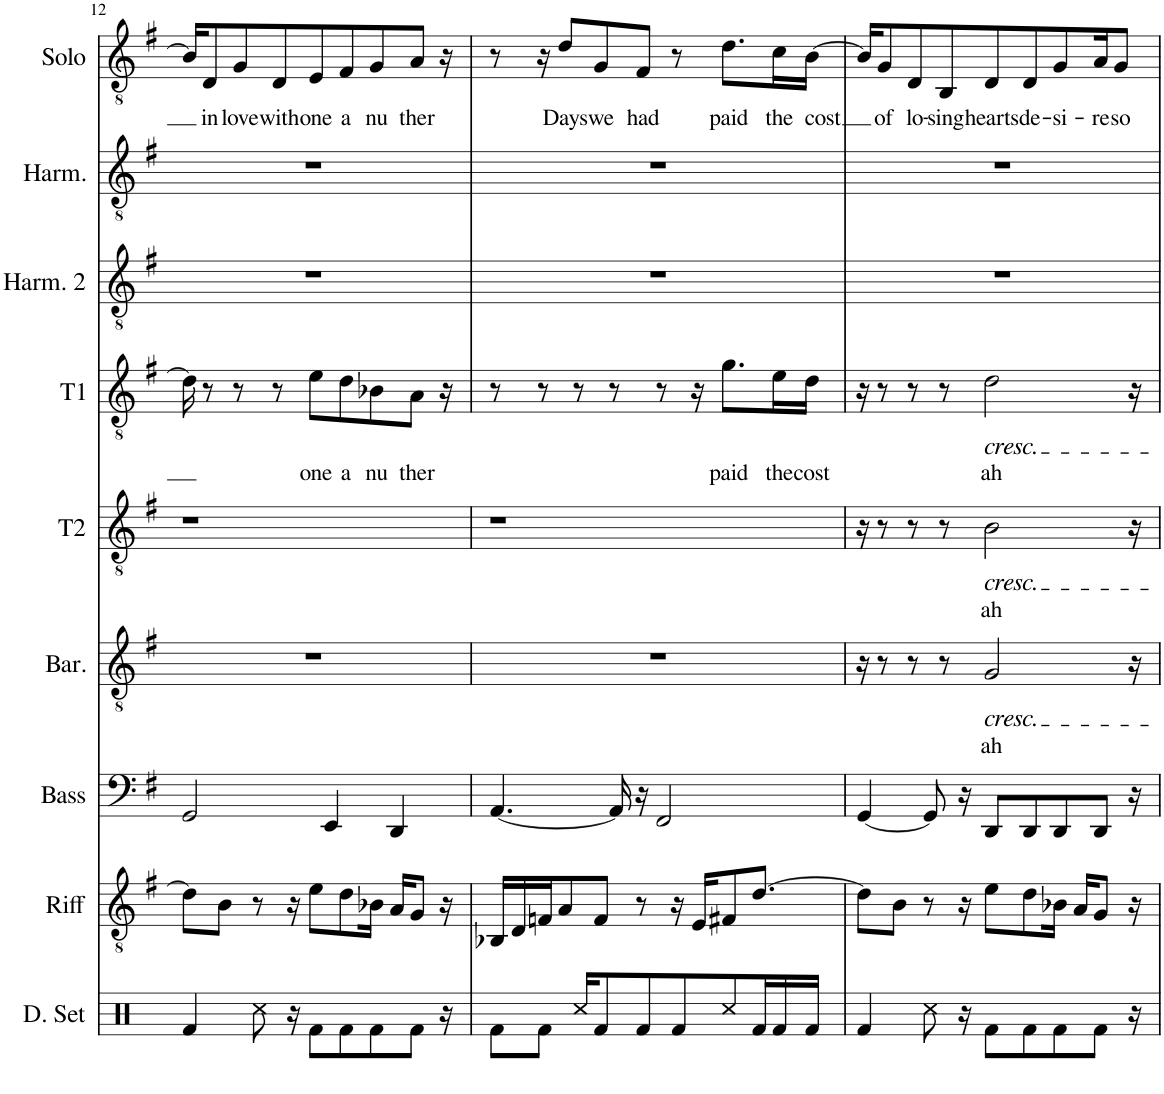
**kern	**kern	**kern	**kern	**text	**kern	**text	**kern	**text	**kern	**kern	**kern	**text
*part9	*part8	*part7	*part6	*part6	*part5	*part5	*part4	*part4	*part3	*part2	*part1	*part1
*staff9	*staff8	*staff7	*staff6	*staff6	*staff5	*staff5	*staff4	*staff4	*staff3	*staff2	*staff1	*staff1
*I"Drumset	*I"Riff	*I"Bass	*I"Baritone	*	*I"Tenor II	*	*I"Tenor I	*	*I"Harmony II	*I"Harmony I	*I"Solo	*
*I'D. Set	*I'Riff	*I'Bass	*I'Bar.	*	*I'T2	*	*I'T1	*	*I'Harm. 2	*I'Harm.	*I'Solo	*
!!LO:PB:g=z
*clefX	*clefGv2	*clefF4	*clefGv2	*	*clefGv2	*	*clefGv2	*	*clefGv2	*clefGv2	*clefGv2	*
*k[]	*k[f#]	*k[f#]	*k[f#]	*	*k[f#]	*	*k[f#]	*	*k[f#]	*k[f#]	*k[f#]	*
*M4/4	*M4/4	*M4/4	*M4/4	*	*M4/4	*	*M4/4	*	*M4/4	*M4/4	*M4/4	*
=12	=12	=12	=12	=12	=12	=12	=12	=12	=12	=12	=12	=12
4Rf/	8d\L]	2GG/	1r	.	1r	.	16d\]	.	1r	1r	16B/KL]	.
!	!	!	!	!	!	!	!	!	!	!	!	!LO:LY:b
.	.	.	.	.	.	.	8r	.	.	.	8D/	in
.	8B\J	.	.	.	.	.	.	.	.	.	.	.
!	!	!	!	!	!	!	!	!	!	!	!	!LO:LY:b
.	.	.	.	.	.	.	8r	.	.	.	8G/	love
8Rcc\	8r	.	.	.	.	.	.	.	.	.	.	.
!	!	!	!	!	!	!	!	!	!	!	!	!LO:LY:b
.	.	.	.	.	.	.	8r	.	.	.	8D/	with
16r	16r	.	.	.	.	.	.	.	.	.	.	.
!	!	!	!	!	!	!	!	!LO:LY:b	!	!	!	!LO:LY:b
8Rf\L	8e\L	.	.	.	.	.	8e\L	one	.	.	8E/	one
.	.	4EE/	.	.	.	.	.	.	.	.	.	.
!	!	!	!	!	!	!	!	!LO:LY:b	!	!	!	!LO:LY:b
8Rf\	8d\	.	.	.	.	.	8d\	a	.	.	8F#/	a
!	!	!	!	!	!	!	!	!LO:LY:b	!	!	!	!LO:LY:b
8Rf\	16B-X\Jk	.	.	.	.	.	8B-X\	nu	.	.	8G/	nu
.	16A/KL	4DD/	.	.	.	.	.	.	.	.	.	.
!	!	!	!	!	!	!	!	!LO:LY:b	!	!	!	!LO:LY:b
8Rf\J	8G/J	.	.	.	.	.	8A\J	ther	.	.	8A/J	ther
16r	16r	.	.	.	.	.	16r	.	.	.	16r	.
=13	=13	=13	=13	=13	=13	=13	=13	=13	=13	=13	=13	=13
8Rf\L	16BB-X/LL	[4.AA/	1r	.	1r	.	8r	.	1r	1r	8r	.
.	16D/	.	.	.	.	.	.	.	.	.	.	.
8Rf\J	16Fn/J	.	.	.	.	.	8r	.	.	.	16r	.
!	!	!	!	!	!	!	!	!	!	!	!	!LO:LY:b
.	8A/	.	.	.	.	.	.	.	.	.	8d/L	Days
16Rcc/KL	.	.	.	.	.	.	8r	.	.	.	.	.
!	!	!	!	!	!	!	!	!	!	!	!	!LO:LY:b
8Rf/	8F/J	.	.	.	.	.	.	.	.	.	8G/	we
.	.	16AA/]	.	.	.	.	8r	.	.	.	.	.
!	!	!	!	!	!	!	!	!	!	!	!	!LO:LY:b
8Rf/	8r	16r	.	.	.	.	.	.	.	.	8F#/J	had
.	.	2FF#/	.	.	.	.	8r	.	.	.	.	.
8Rf/	16r	.	.	.	.	.	.	.	.	.	8r	.
.	16E/KL	.	.	.	.	.	16r	.	.	.	.	.
!	!	!	!	!	!	!	!	!LO:LY:b	!	!	!	!LO:LY:b
8Rcc/	8F#X/	.	.	.	.	.	8.g\L	paid	.	.	8.d\L	paid
16Rf/L	[8.d/J	.	.	.	.	.	.	.	.	.	.	.
!	!	!	!	!	!	!	!	!LO:LY:b	!	!	!	!LO:LY:b
16Rf/	.	.	.	.	.	.	16e\L	the	.	.	16c\L	the
!	!	!	!	!	!	!	!	!LO:LY:b	!	!	!	!LO:LY:b
16Rf/JJ	.	.	.	.	.	.	16d\JJ	cost	.	.	[16B\JJ	cost
=14	=14	=14	=14	=14	=14	=14	=14	=14	=14	=14	=14	=14
4Rf/	8d\L]	[4GG/	16r	.	16r	.	16r	.	1r	1r	16B/KL]	.
!	!	!	!	!	!	!	!	!	!	!	!	!LO:LY:b
.	.	.	8r	.	8r	.	8r	.	.	.	8G/	of
.	8B\J	.	.	.	.	.	.	.	.	.	.	.
!	!	!	!	!	!	!	!	!	!	!	!	!LO:LY:b
.	.	.	8r	.	8r	.	8r	.	.	.	8D/	lo-
8Rcc\	8r	8GG/]	.	.	.	.	.	.	.	.	.	.
!	!	!	!	!	!	!	!	!	!	!	!	!LO:LY:b
.	.	.	8r	.	8r	.	8r	.	.	.	8BB/	-sing
16r	16r	16r	.	.	.	.	.	.	.	.	.	.
!	!	!	!	!	!	!	!LO:TX:b:i:t=cresc.	!	!	!	!	!
!	!	!	!	!	!LO:TX:b:i:t=cresc.	!	!	!	!	!	!	!
!	!	!	!LO:TX:b:i:t=cresc.	!	!	!	!	!	!	!	!	!
!	!	!	!	!LO:LY:b	!	!LO:LY:b	!	!LO:LY:b	!	!	!	!LO:LY:b
8Rf\L	8e\L	8DD/L	2G/	ah	2B\	ah	2d\	ah	.	.	8D/	hearts
!	!	!	!	!	!	!	!	!	!	!	!	!LO:LY:b
8Rf\	8d\	8DD/	.	.	.	.	.	.	.	.	8D/	de-
!	!	!	!	!	!	!	!	!	!	!	!	!LO:LY:b
8Rf\	16B-X\Jk	8DD/	.	.	.	.	.	.	.	.	8G/	-si-
.	16A/KL	.	.	.	.	.	.	.	.	.	.	.
!	!	!	!	!	!	!	!	!	!	!	!	!LO:LY:b
8Rf\J	8G/J	8DD/J	.	.	.	.	.	.	.	.	16A/K	-re
!	!	!	!	!	!	!	!	!	!	!	!	!LO:LY:b
.	.	.	.	.	.	.	.	.	.	.	8G/J	so
16r	16r	16r	16r	.	16r	.	16r	.	.	.	.	.
=	=	=	=	=	=	=	=	=	=	=	=	=
*-	*-	*-	*-	*-	*-	*-	*-	*-	*-	*-	*-	*-
